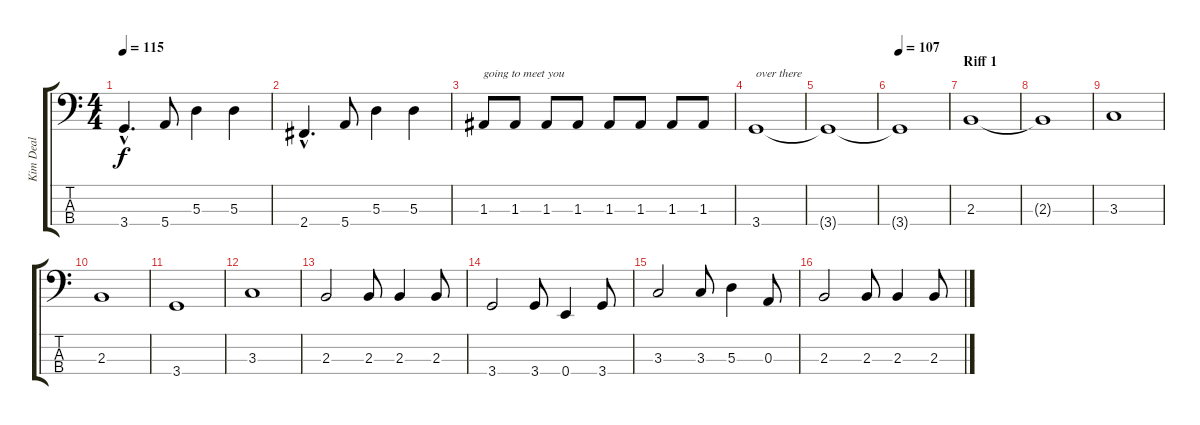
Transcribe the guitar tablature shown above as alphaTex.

\track ("Kim Deal" "Kim Deal") {instrument electricbasspick}
\staff {score tabs}
\tuning (G2 D2 A1 E1) {hide}
\ts (4 4)
\tempo 115
\clef f4
\ks c
3.4{hac}.4{d dy f} 5.4.8 5.3.4 5.3.4 |
2.4{hac}.4{d} 5.4.8 5.3.4 5.3.4 |
1.3.8{txt "going to meet you "} 1.3.8 1.3.8 1.3.8 1.3.8 1.3.8 1.3.8 1.3.8 |
3.4.1{txt "over there"} |
3.4{t}.1 |
\tempo 107
3.4{t}.1 |
\section ("" "Riff 1")
2.3.1 |
\section ("" "")
2.3{t}.1 |
3.3.1 |
2.3.1 |
3.4.1 |
3.3.1 |
\section ("" "")
2.3.2 2.3.8 2.3.4 2.3.8 |
3.4.2 3.4.8 0.4.4 3.4.8 |
3.3.2 3.3.8 5.3.4 0.3.8 |
2.3.2 2.3.8 2.3.4 2.3.8
